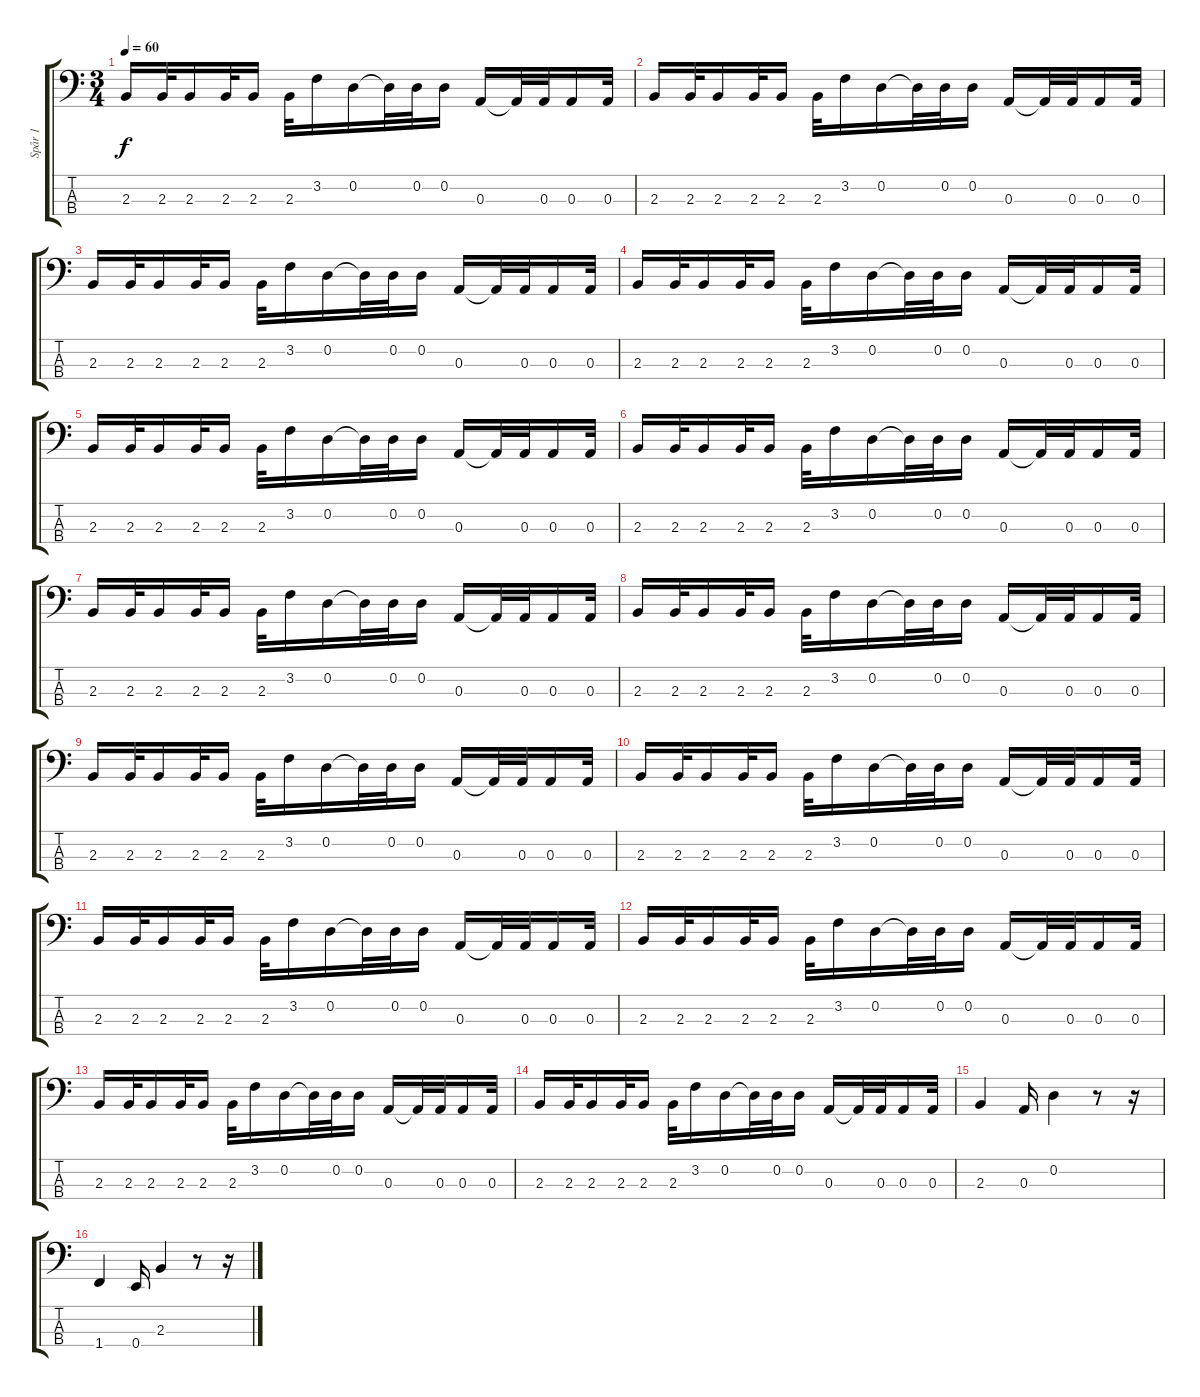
\track ("Spår 1" "Spår 1") {instrument electricbassfinger}
\staff {score tabs}
\tuning (G2 D2 A1 E1) {hide}
\ts (3 4)
\tempo 60
\clef f4
\ks c
2.3.16{dy f instrument electricbassfinger} 2.3.32 2.3.16 2.3.32 2.3.16 2.3.32 3.2.16 0.2.16 0.2{t}.32 0.2.32 0.2.16 0.3.16 0.3{t}.32 0.3.32 0.3.16 0.3.32 |
2.3.16 2.3.32 2.3.16 2.3.32 2.3.16 2.3.32 3.2.16 0.2.16 0.2{t}.32 0.2.32 0.2.16 0.3.16 0.3{t}.32 0.3.32 0.3.16 0.3.32 |
2.3.16 2.3.32 2.3.16 2.3.32 2.3.16 2.3.32 3.2.16 0.2.16 0.2{t}.32 0.2.32 0.2.16 0.3.16 0.3{t}.32 0.3.32 0.3.16 0.3.32 |
2.3.16 2.3.32 2.3.16 2.3.32 2.3.16 2.3.32 3.2.16 0.2.16 0.2{t}.32 0.2.32 0.2.16 0.3.16 0.3{t}.32 0.3.32 0.3.16 0.3.32 |
2.3.16 2.3.32 2.3.16 2.3.32 2.3.16 2.3.32 3.2.16 0.2.16 0.2{t}.32 0.2.32 0.2.16 0.3.16 0.3{t}.32 0.3.32 0.3.16 0.3.32 |
2.3.16 2.3.32 2.3.16 2.3.32 2.3.16 2.3.32 3.2.16 0.2.16 0.2{t}.32 0.2.32 0.2.16 0.3.16 0.3{t}.32 0.3.32 0.3.16 0.3.32 |
2.3.16 2.3.32 2.3.16 2.3.32 2.3.16 2.3.32 3.2.16 0.2.16 0.2{t}.32 0.2.32 0.2.16 0.3.16 0.3{t}.32 0.3.32 0.3.16 0.3.32 |
2.3.16 2.3.32 2.3.16 2.3.32 2.3.16 2.3.32 3.2.16 0.2.16 0.2{t}.32 0.2.32 0.2.16 0.3.16 0.3{t}.32 0.3.32 0.3.16 0.3.32 |
2.3.16 2.3.32 2.3.16 2.3.32 2.3.16 2.3.32 3.2.16 0.2.16 0.2{t}.32 0.2.32 0.2.16 0.3.16 0.3{t}.32 0.3.32 0.3.16 0.3.32 |
2.3.16 2.3.32 2.3.16 2.3.32 2.3.16 2.3.32 3.2.16 0.2.16 0.2{t}.32 0.2.32 0.2.16 0.3.16 0.3{t}.32 0.3.32 0.3.16 0.3.32 |
2.3.16 2.3.32 2.3.16 2.3.32 2.3.16 2.3.32 3.2.16 0.2.16 0.2{t}.32 0.2.32 0.2.16 0.3.16 0.3{t}.32 0.3.32 0.3.16 0.3.32 |
2.3.16 2.3.32 2.3.16 2.3.32 2.3.16 2.3.32 3.2.16 0.2.16 0.2{t}.32 0.2.32 0.2.16 0.3.16 0.3{t}.32 0.3.32 0.3.16 0.3.32 |
2.3.16 2.3.32 2.3.16 2.3.32 2.3.16 2.3.32 3.2.16 0.2.16 0.2{t}.32 0.2.32 0.2.16 0.3.16 0.3{t}.32 0.3.32 0.3.16 0.3.32 |
2.3.16 2.3.32 2.3.16 2.3.32 2.3.16 2.3.32 3.2.16 0.2.16 0.2{t}.32 0.2.32 0.2.16 0.3.16 0.3{t}.32 0.3.32 0.3.16 0.3.32 |
2.3.4 0.3.16 0.2.4 r.8 r.16 |
1.4.4 0.4.16 2.3.4 r.8 r.16
